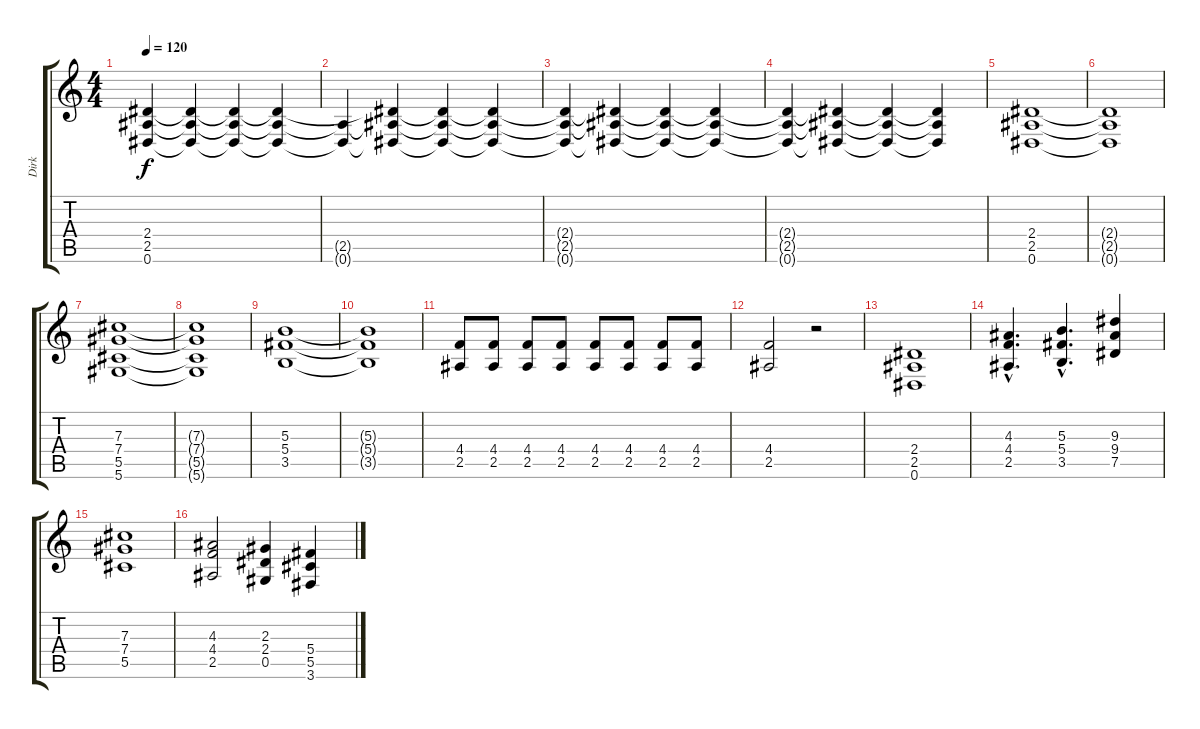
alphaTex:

\track ("Dirk" "Dirk") {instrument distortionguitar}
\staff {score tabs}
\tuning (Eb4 Bb3 Gb3 Db3 Ab2 Eb2) {hide}
\ts (4 4)
\tempo 120
\clef g2
\ks c
(2.4{t} 2.5{t} 0.6{t}).4{dy f volume 10} (2.4{t} 2.5{t} 0.6{t}).4 (2.4{t} 2.5{t} 0.6{t}).4 (2.4{t} 2.5{t} 0.6{t}).4 |
(2.5{t} 0.6{t}).4{volume 8} (2.4{t} 2.5{t} 0.6{t}).4 (2.4{t} 2.5{t} 0.6{t}).4 (2.4{t} 2.5{t} 0.6{t}).4 |
(2.4{t} 2.5{t} 0.6{t}).4{volume 6} (2.4{t} 2.5{t} 0.6{t}).4 (2.4{t} 2.5{t} 0.6{t}).4 (2.4{t} 2.5{t} 0.6{t}).4 |
(2.4{t} 2.5{t} 0.6{t}).4{volume 4} (2.4{t} 2.5{t} 0.6{t}).4 (2.4{t} 2.5{t} 0.6{t}).4 (2.4{t} 2.5{t} 0.6{t}).4 |
(2.4 2.5 0.6).1{volume 12} |
(2.4{t} 2.5{t} 0.6{t}).1 |
(7.3 7.4 5.5 5.6).1 |
(7.3{t} 7.4{t} 5.5{t} 5.6{t}).1 |
(5.3 5.4 3.5).1 |
(5.3{t} 5.4{t} 3.5{t}).1 |
(4.4 2.5).8 (4.4 2.5).8 (4.4 2.5).8 (4.4 2.5).8 (4.4 2.5).8 (4.4 2.5).8 (4.4 2.5).8 (4.4 2.5).8 |
(4.4 2.5).2 r.2 |
(2.4 2.5 0.6).1 |
(4.3{hac} 4.4{hac} 2.5{hac}).4{d} (5.3{hac} 5.4{hac} 3.5{hac}).4{d} (9.3 9.4 7.5).4 |
(7.3 7.4 5.5).1 |
(4.3 4.4 2.5).2 (2.3 2.4 0.5).4 (5.4 5.5 3.6).4
